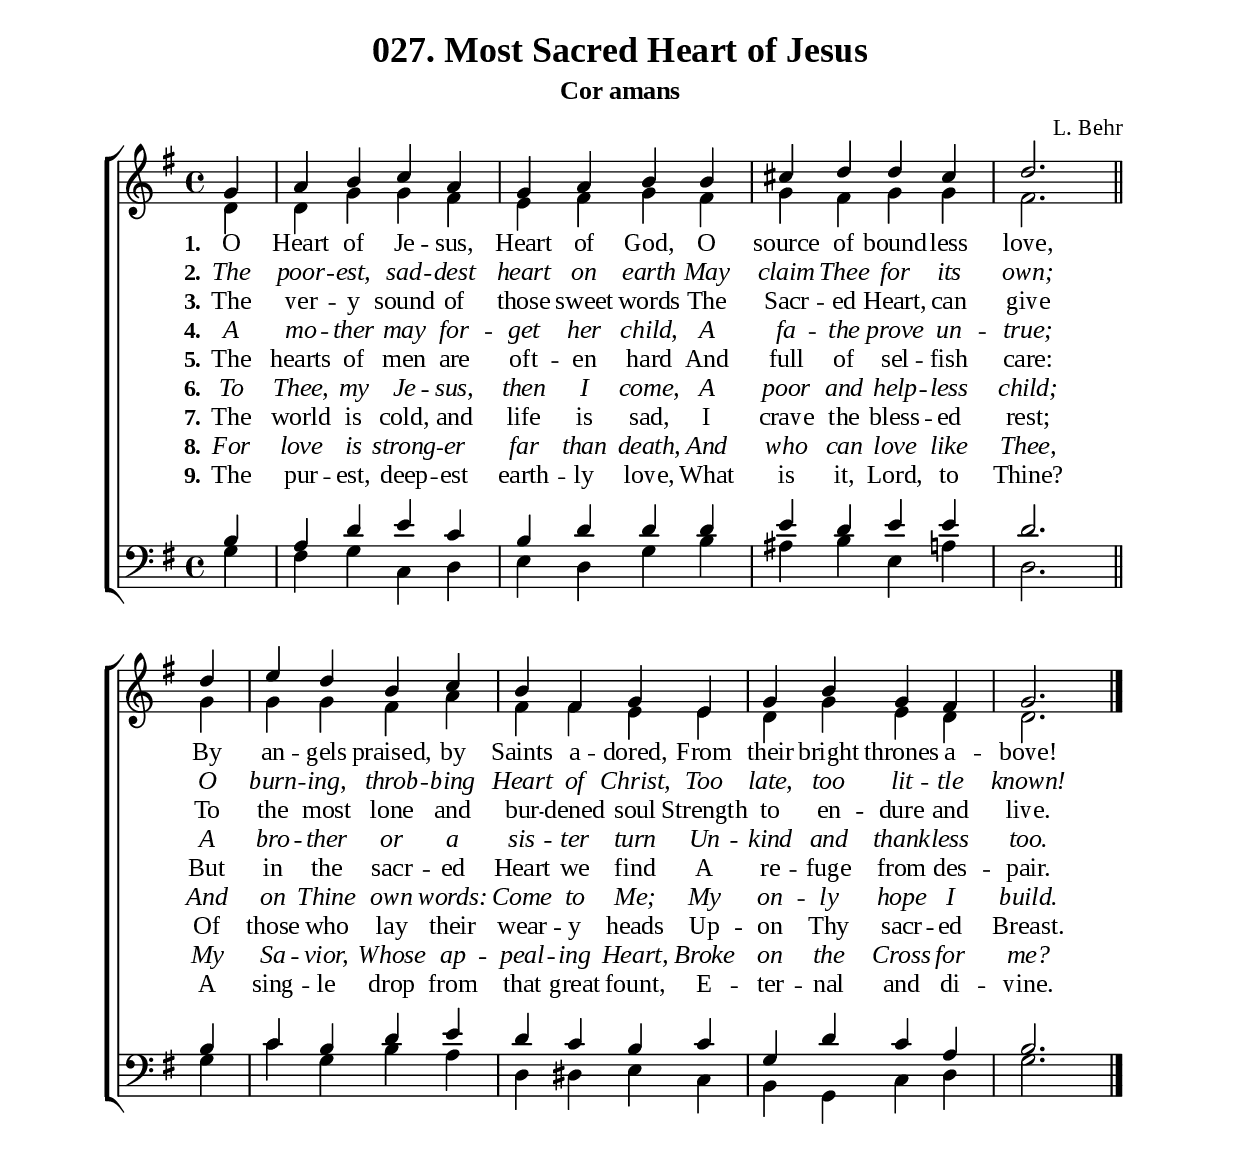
%%%%%%%%%%%%%%%%%%%%%%%%%%%%%
% CONTENTS OF THIS DOCUMENT
% 1. Common settings
% 2. Soprano verse music
% 3. Alto verse music
% 4. Tenor verse music
% 5. Basso verse music
% 6. Verse lyrics
% 7. Layout
%%%%%%%%%%%%%%%%%%%%%%%%%%%%%

%%%%%%%%%%%%%%%%%%%%%%%%%%%%%
% 1. Common settings
%%%%%%%%%%%%%%%%%%%%%%%%%%%%%
\version "2.18.2"

\header {
  title = "027. Most Sacred Heart of Jesus"
  subtitle = "Cor amans"
  %poet = ""
  composer = "L. Behr"
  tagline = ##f
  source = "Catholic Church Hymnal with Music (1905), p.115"
  %site = ""
}

globalSettings= {
  \key g \major
  \time 4/4
  %\override Score.BarNumber.break-visibility = ##(#t #t #t)
  \override Score.BarNumber.break-visibility = ##(#f #f #f)
}

verseSettings = {
  \phrasingSlurDashed
}

\paper {
  #(set-paper-size "a4")
  top-margin = 15\mm
  bottom-margin = 15\mm
  left-margin = 20\mm
  right-margin = 20\mm
  indent = #0
  #(define fonts
	 (make-pango-font-tree "Liberation Serif"
	 		       "Liberation Serif"
			       "Liberation Serif"
			       (/ 20 20)))
}

printItalic = \with {
  \override LyricText.font-shape = #'italic
}

%%%%%%%%%%%%%%%%%%%%%%%%%%%%%
% 2. Soprano verse music
%%%%%%%%%%%%%%%%%%%%%%%%%%%%%
musicVerseSoprano = \relative c' {
\partial 4 g'4 |
%{ 1 %} a b c a |
%{ 2 %} g a b b |
%{ 3 %} cis d d cis |
%{ 4 %} d2. \break \bar "||" d4 |
%{ 5 %} e d b c |
%{ 6 %} b fis g e |
%{ 7 %} g b g fis |
%{ 8 %} g2. \bar "|."
}

%%%%%%%%%%%%%%%%%%%%%%%%%%%%%
% 3. Alto verse music
%%%%%%%%%%%%%%%%%%%%%%%%%%%%%
musicVerseAlto = \relative c' {
\partial 4 d4 |
%{ 1 %} d g g fis |
%{ 2 %} e fis g fis |
%{ 3 %} g fis g g |
%{ 4 %} fis2. g4 |
%{ 5 %} g g fis a |
%{ 6 %} fis fis e e |
%{ 7 %} d g e d |
%{ 8 %} d2.
}

%%%%%%%%%%%%%%%%%%%%%%%%%%%%%
% 4. Tenor verse music
%%%%%%%%%%%%%%%%%%%%%%%%%%%%%
musicVerseTenor = \relative c' {
\partial 4 b4 |
%{ 1 %} a d e c ||
%{ 2 %} b d d d |
%{ 3 %} e d e e |
%{ 4 %} d2. b4 |
%{ 5 %} c b d e |
%{ 6 %} d c b c |
%{ 7 %} g d' c a |
%{ 8 %} b2.
}

%%%%%%%%%%%%%%%%%%%%%%%%%%%%%
% 5. Basso verse music
%%%%%%%%%%%%%%%%%%%%%%%%%%%%%
musicVerseBasso = \relative c {
\partial 4 g'4 |
%{ 1 %} fis g c, d |
%{ 2 %} e d g b |
%{ 3 %} ais b e, a |
%{ 4 %} d,2. g4 |
%{ 5 %} c g b a |
%{ 6 %} d, dis e c |
%{ 7 %} b g c d |
%{ 8 %} g2.
}

%%%%%%%%%%%%%%%%%%%%%%%%%%%%%
% 6. Verse lyrics
%%%%%%%%%%%%%%%%%%%%%%%%%%%%%
lyricVerseOne = \lyricmode {
  \set stanza = #"1."
  O Heart of Je -- sus, Heart of God,
  O source of bound -- less love,
  By an -- gels praised, by Saints a -- dored,
  From their bright thrones a -- bove!
}

lyricVerseTwo = \lyricmode {
  \set stanza = #"2."
 The poor -- est, sad -- dest heart on earth
 May claim Thee for its own;
 O burn -- ing, throb -- bing Heart of Christ,
 Too late, too lit -- tle known!
}

lyricVerseThree = \lyricmode {
  \set stanza = #"3."
  The ver -- y sound of those sweet words
  The Sacr -- ed Heart, can give
  To the most lone and bur -- dened soul
  Strength to en -- dure and live.
}

lyricVerseFour = \lyricmode {
  \set stanza = #"4."
  A mo -- ther may for -- get her child,
  A fa -- the prove un -- true;
  A bro -- ther or a sis -- ter turn
  Un -- kind and thank -- less too.
}

lyricVerseFive = \lyricmode {
  \set stanza = #"5."
  The hearts of men are oft -- en hard
  And full of sel -- fish care:
  But in the sacr -- ed Heart we find
  A re -- fuge from des -- pair.
}

lyricVerseSix = \lyricmode {
  \set stanza = #"6."
  To Thee, my Je -- sus, then I come,
  A poor and help -- less child;
  And on Thine own words: Come to Me;
  My on -- ly hope I build.
}

lyricVerseSeven = \lyricmode {
  \set stanza = #"7."
  The world is cold, and life is sad,
  I crave the bless -- ed rest;
  Of those who lay their wear -- y heads
  Up -- on Thy sacr -- ed Breast.
}

lyricVerseEight = \lyricmode {
  \set stanza = #"8."
  For love is strong -- er far than death,
  And who can love like Thee,
  My Sa -- vior, Whose ap -- peal -- ing Heart,
  Broke on the Cross for me?
}

lyricVerseNine = \lyricmode {
  \set stanza = #"9."
  The pur -- est, deep -- est earth -- ly love,
  What is it, Lord, to Thine?
  A sing -- le drop from that great fount,
  E -- ter -- nal and di -- vine.
}

%%%%%%%%%%%%%%%%%%%%%%%%%%%%%
% 7. Layout
%%%%%%%%%%%%%%%%%%%%%%%%%%%%%
\score {
    \new ChoirStaff <<
      \new Staff <<
        \clef "treble"
        \new Voice = "soprano" {
          \voiceOne \globalSettings \verseSettings \stemUp \slurUp \musicVerseSoprano
        }
        \new Voice = "alto" {
          \voiceTwo \globalSettings \verseSettings \stemDown \slurDown \musicVerseAlto
        }
      >>
      \new Lyrics \lyricsto soprano \lyricVerseOne
      \new Lyrics \printItalic \lyricsto soprano \lyricVerseTwo
      \new Lyrics \lyricsto soprano \lyricVerseThree
      \new Lyrics \printItalic \lyricsto soprano \lyricVerseFour
      \new Lyrics \lyricsto soprano \lyricVerseFive
      \new Lyrics \printItalic \lyricsto soprano \lyricVerseSix
      \new Lyrics \lyricsto soprano \lyricVerseSeven
      \new Lyrics \printItalic \lyricsto soprano \lyricVerseEight
      \new Lyrics \lyricsto soprano \lyricVerseNine
      \new Staff <<
        \clef "bass"
        \new Voice = "tenor" {
          \voiceOne \globalSettings \verseSettings \stemUp \slurUp \musicVerseTenor
        }
        \new Voice = "basso" {
          \voiceTwo \globalSettings \verseSettings \stemDown \slurDown \musicVerseBasso
        }
      >>
    >>
}

